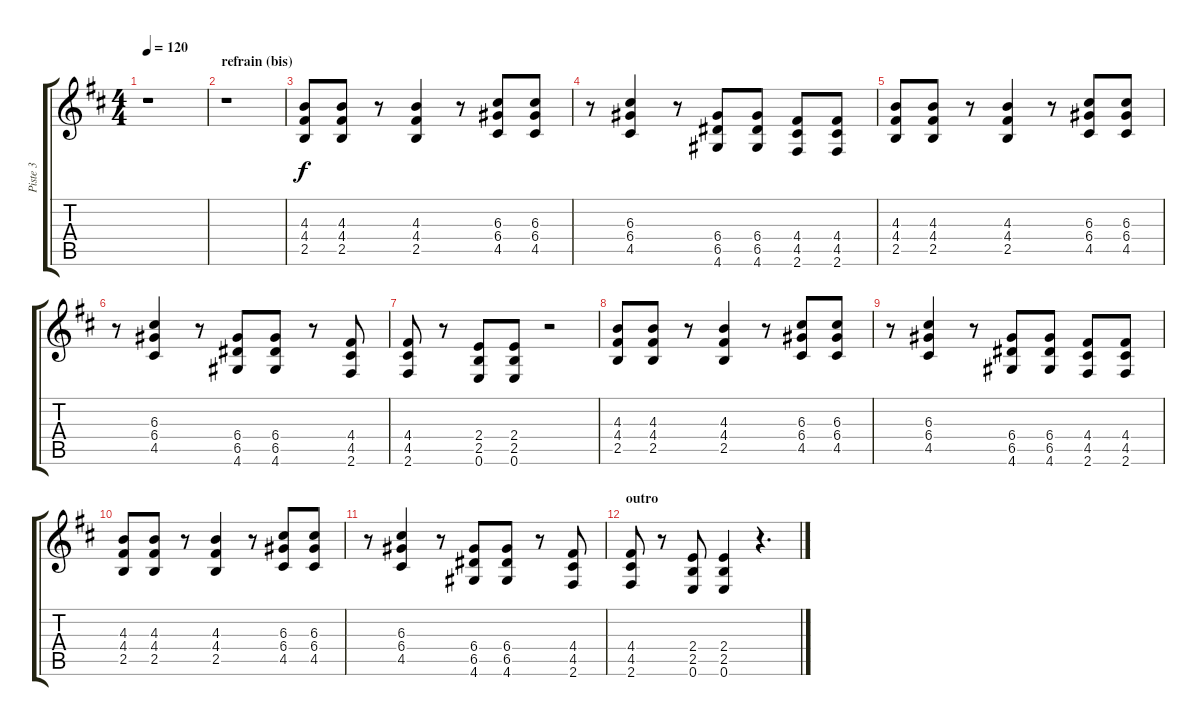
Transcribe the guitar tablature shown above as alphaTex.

\track ("Piste 3" "Piste 3") {instrument distortionguitar}
\staff {score tabs}
\tuning (E4 B3 G3 D3 A2 E2) {hide}
\ts (4 4)
\tempo 120
\clef g2
\ks d
r.1{dy f} |
\section ("" "refrain (bis)")
r.1 |
(4.3 4.4 2.5).8 (4.3 4.4 2.5).8 r.8 (4.3 4.4 2.5).4 r.8 (6.3 6.4 4.5).8 (6.3 6.4 4.5).8 |
r.8 (6.3 6.4 4.5).4 r.8 (6.4 6.5 4.6).8 (6.4 6.5 4.6).8 (4.4 4.5 2.6).8 (4.4 4.5 2.6).8 |
(4.3 4.4 2.5).8 (4.3 4.4 2.5).8 r.8 (4.3 4.4 2.5).4 r.8 (6.3 6.4 4.5).8 (6.3 6.4 4.5).8 |
r.8 (6.3 6.4 4.5).4 r.8 (6.4 6.5 4.6).8 (6.4 6.5 4.6).8 r.8 (4.4 4.5 2.6).8 |
(4.4 4.5 2.6).8 r.8 (2.4 2.5 0.6).8 (2.4 2.5 0.6).8 r.2 |
(4.3 4.4 2.5).8 (4.3 4.4 2.5).8 r.8 (4.3 4.4 2.5).4 r.8 (6.3 6.4 4.5).8 (6.3 6.4 4.5).8 |
r.8 (6.3 6.4 4.5).4 r.8 (6.4 6.5 4.6).8 (6.4 6.5 4.6).8 (4.4 4.5 2.6).8 (4.4 4.5 2.6).8 |
(4.3 4.4 2.5).8 (4.3 4.4 2.5).8 r.8 (4.3 4.4 2.5).4 r.8 (6.3 6.4 4.5).8 (6.3 6.4 4.5).8 |
r.8 (6.3 6.4 4.5).4 r.8 (6.4 6.5 4.6).8 (6.4 6.5 4.6).8 r.8 (4.4 4.5 2.6).8 |
\section ("" "outro")
(4.4 4.5 2.6).8{volume 0} r.8 (2.4 2.5 0.6).8 (2.4 2.5 0.6).4 r.4{d}
